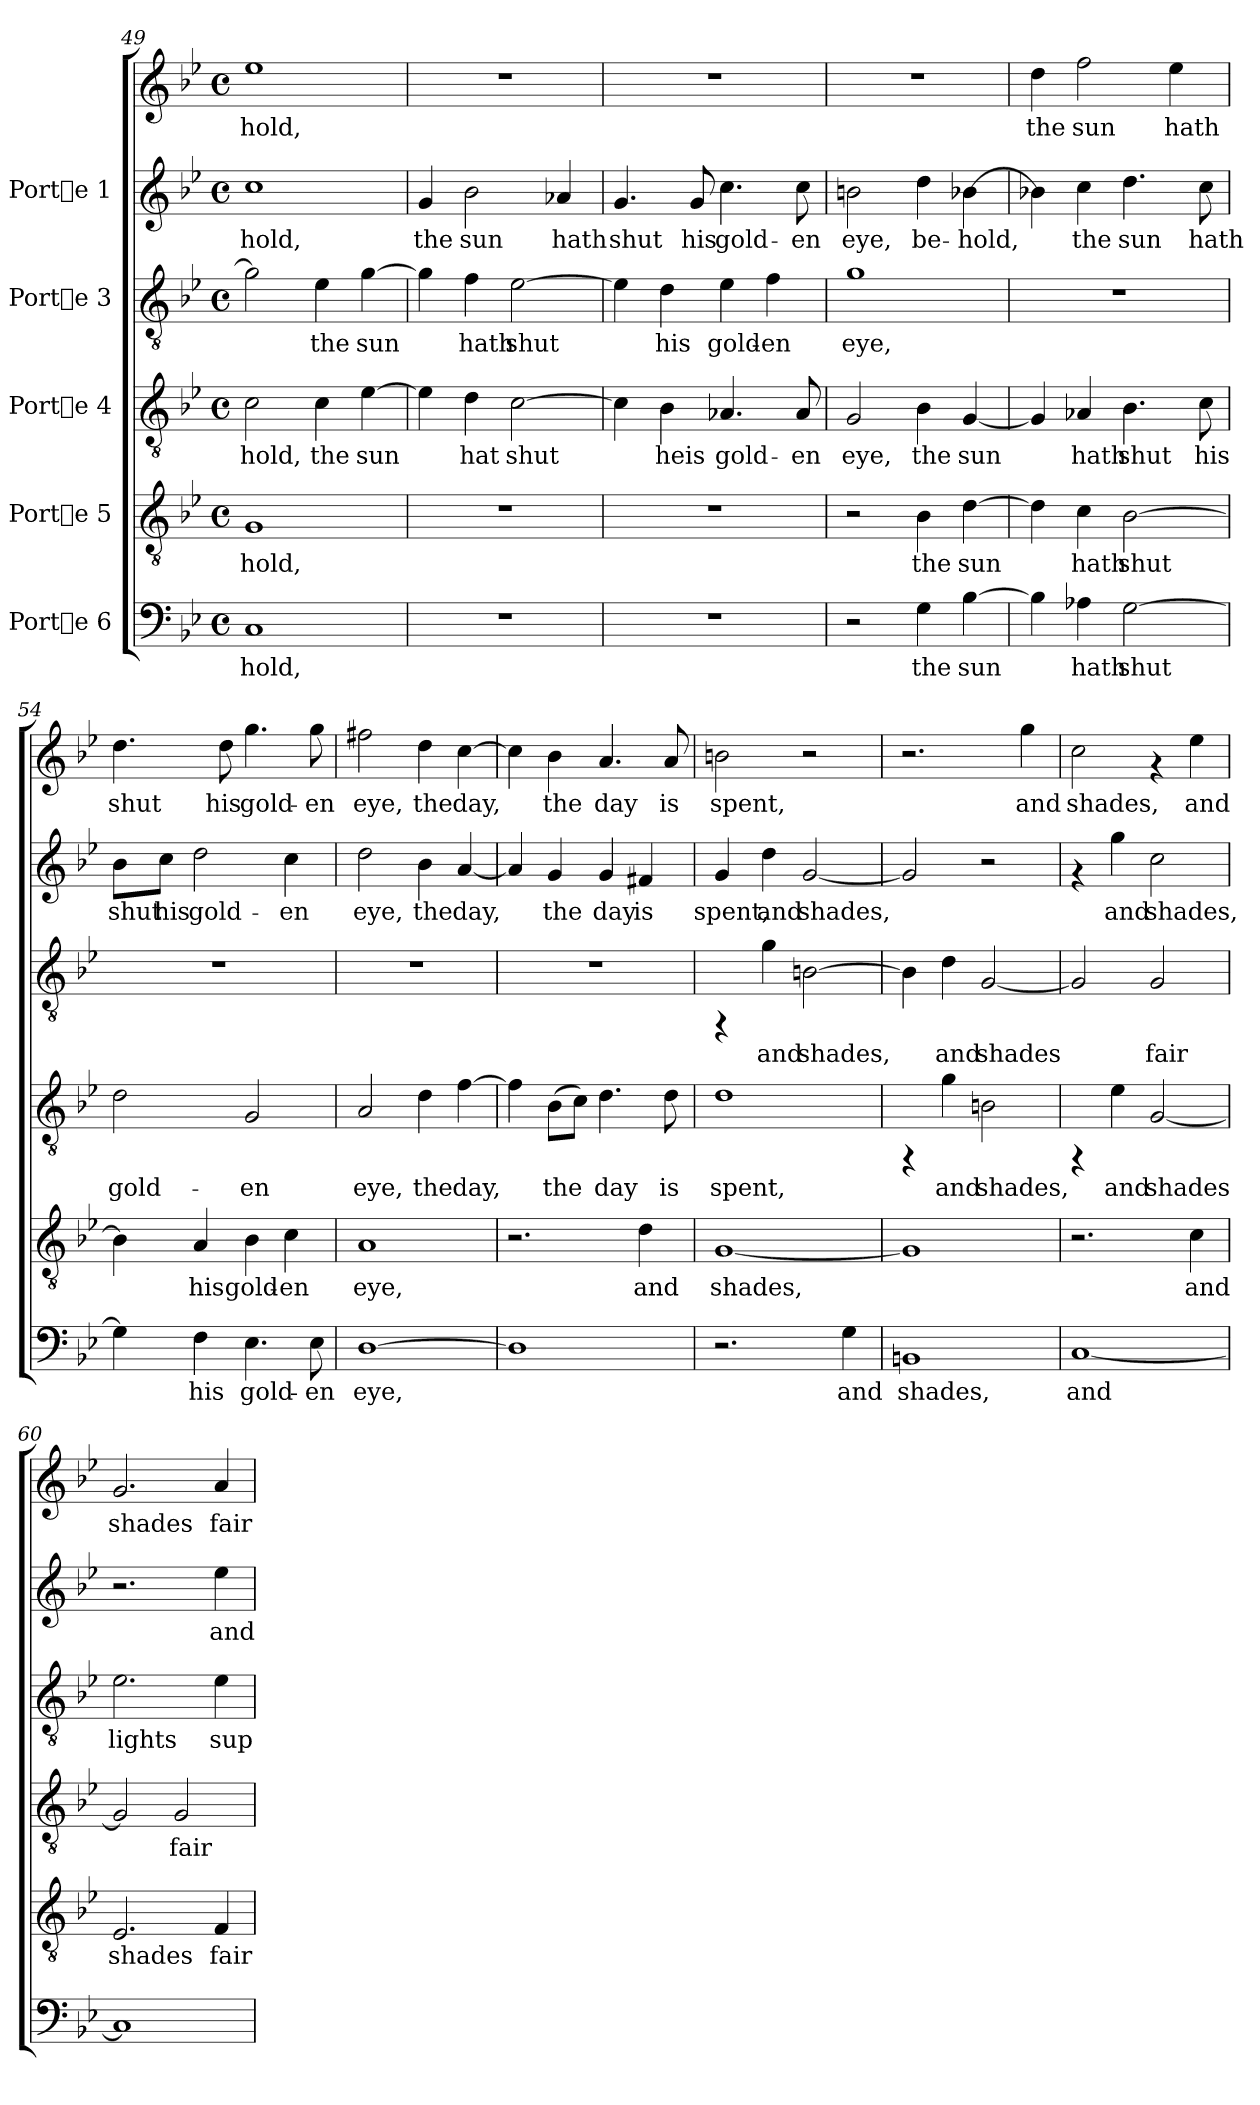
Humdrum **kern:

**kern	**text	**kern	**text	**kern	**text	**kern	**text	**kern	**text	**kern	**text
*part5	*part5	*part4	*part4	*part3	*part3	*part2	*part2	*part1	*part1	*part1	*part1
*staff6	*staff6	*staff5	*staff5	*staff4	*staff4	*staff3	*staff3	*staff2	*staff2	*staff1	*staff1
*I"Porte 6	*	*I"Porte 5	*	*I"Porte 4	*	*I"Porte 3	*	*I"Porte 1	*	*	*
*clefF4	*	*clefGv2	*	*clefGv2	*	*clefGv2	*	*clefG2	*	*clefG2	*
*k[b-e-]	*	*k[b-e-]	*	*k[b-e-]	*	*k[b-e-]	*	*k[b-e-]	*	*k[b-e-]	*
*B-:	*	*B-:	*	*B-:	*	*B-:	*	*B-:	*	*B-:	*
*M4/4	*	*M4/4	*	*M4/4	*	*M4/4	*	*M4/4	*	*M4/4	*
*met(c)	*	*met(c)	*	*met(c)	*	*met(c)	*	*met(c)	*	*met(c)	*
=49	=49	=49	=49	=49	=49	=49	=49	=49	=49	=49	=49
!	!LO:LY:b:cj	!	!LO:LY:b:cj	!	!LO:LY:b:cj	!	!LO:LY:b:cj	!	!LO:LY:b:cj	!	!LO:LY:b:cj
1C	-hold,	1G	-hold,	2c\	-hold,	2g\]	.	1cc	hold,	1ee-	-hold,
!	!	!	!	!	!LO:LY:b:cj	!	!LO:LY:b:cj	!	!	!	!
.	.	.	.	4c\	the	4e-\	the	.	.	.	.
!	!	!	!	!	!LO:LY:b:cj	!	!LO:LY:b:cj	!	!	!	!
.	.	.	.	[>4e-\	sun	[>4g\	sun	.	.	.	.
=50	=50	=50	=50	=50	=50	=50	=50	=50	=50	=50	=50
!	!	!	!	!	!LO:LY:b:cj	!	!LO:LY:b:cj	!	!LO:LY:b:cj	!	!
1r	.	1r	.	4e-\]	.	4g\]	.	4g/	the	1r	.
!	!	!	!	!	!LO:LY:b:cj	!	!LO:LY:b:cj	!	!LO:LY:b:cj	!	!
.	.	.	.	4d\	hat	4f\	hath	2b-\	sun	.	.
!	!	!	!	!	!LO:LY:b:cj	!	!LO:LY:b:cj	!	!	!	!
.	.	.	.	[>2c\	shut	[>2e-\	shut	.	.	.	.
!	!	!	!	!	!	!	!	!	!LO:LY:b:cj	!	!
.	.	.	.	.	.	.	.	4a-X/	hath	.	.
=51	=51	=51	=51	=51	=51	=51	=51	=51	=51	=51	=51
!	!	!	!	!	!LO:LY:b:cj	!	!LO:LY:b:cj	!	!LO:LY:b:cj	!	!
1r	.	1r	.	4c\]	.	4e-\]	.	4.g/	shut	1r	.
!	!	!	!	!	!LO:LY:b:cj	!	!LO:LY:b:cj	!	!	!	!
.	.	.	.	4B-\	heis	4d\	his	.	.	.	.
!	!	!	!	!	!	!	!	!	!LO:LY:b:cj	!	!
.	.	.	.	.	.	.	.	8g/	his	.	.
!	!	!	!	!	!LO:LY:b:cj	!	!LO:LY:b:cj	!	!LO:LY:b:cj	!	!
.	.	.	.	4.A-X/	gold-	4e-\	gold-	4.cc\	gold-	.	.
!	!	!	!	!	!	!	!LO:LY:b:cj	!	!	!	!
.	.	.	.	.	.	4f\	-en	.	.	.	.
!	!	!	!	!	!LO:LY:b:cj	!	!	!	!LO:LY:b:cj	!	!
.	.	.	.	8A-/	-en	.	.	8cc\	-en	.	.
=52	=52	=52	=52	=52	=52	=52	=52	=52	=52	=52	=52
!	!	!	!	!	!LO:LY:b:cj	!	!LO:LY:b:cj	!	!LO:LY:b:cj	!	!
2r	.	2r	.	2G/	eye,	1g	eye,	2bn\	eye,	1r	.
!	!LO:LY:b:cj	!	!LO:LY:b:cj	!	!LO:LY:b:cj	!	!	!	!LO:LY:b:cj	!	!
4G\	the	4B-\	the	4B-\	the	.	.	4dd\	be-	.	.
!	!LO:LY:b:cj	!	!LO:LY:b:cj	!	!LO:LY:b:cj	!	!	!	!LO:LY:b:cj	!	!
[>4B-\	sun	[>4d\	sun	[<4G/	sun	.	.	[>4b-X\	-hold,	.	.
!!LO:LB:g=z
=53	=53	=53	=53	=53	=53	=53	=53	=53	=53	=53	=53
!	!LO:LY:b:cj	!	!LO:LY:b:cj	!	!LO:LY:b:cj	!	!	!	!LO:LY:b:cj	!	!LO:LY:b:cj
4B-\]	.	4d\]	.	4G/]	.	1r	.	4b-X\]	.	4dd\	the
!	!LO:LY:b:cj	!	!LO:LY:b:cj	!	!LO:LY:b:cj	!	!	!	!LO:LY:b:cj	!	!LO:LY:b:cj
4A-X\	hath	4c\	hath	4A-X/	hath	.	.	4cc\	the	2ff\	sun
!	!LO:LY:b:cj	!	!LO:LY:b:cj	!	!LO:LY:b:cj	!	!	!	!LO:LY:b:cj	!	!
[>2G\	shut	[>2B-\	shut	4.B-\	shut	.	.	4.dd\	sun	.	.
!	!	!	!	!	!	!	!	!	!	!	!LO:LY:b:cj
.	.	.	.	.	.	.	.	.	.	4ee-\	hath
!	!	!	!	!	!LO:LY:b:cj	!	!	!	!LO:LY:b:cj	!	!
.	.	.	.	8c\	his	.	.	8cc\	hath	.	.
=54	=54	=54	=54	=54	=54	=54	=54	=54	=54	=54	=54
!	!LO:LY:b:cj	!	!LO:LY:b:cj	!	!LO:LY:b:cj	!	!	!	!LO:LY:b:cj	!	!LO:LY:b:cj
4G\]	.	4B-\]	.	2d\	gold-	1r	.	8b-\L	shut	4.dd\	shut
!	!	!	!	!	!	!	!	!	!LO:LY:b:cj	!	!
.	.	.	.	.	.	.	.	8cc\J	his	.	.
!	!LO:LY:b:cj	!	!LO:LY:b:cj	!	!	!	!	!	!LO:LY:b:cj	!	!
4F\	his	4A/	his	.	.	.	.	2dd\	gold-	.	.
!	!	!	!	!	!	!	!	!	!	!	!LO:LY:b:cj
.	.	.	.	.	.	.	.	.	.	8dd\	his
!	!LO:LY:b:cj	!	!LO:LY:b:cj	!	!LO:LY:b:cj	!	!	!	!	!	!LO:LY:b:cj
4.E-\	gold-	4B-\	gold-	2G/	-en	.	.	.	.	4.gg\	gold-
!	!	!	!LO:LY:b:cj	!	!	!	!	!	!LO:LY:b:cj	!	!
.	.	4c\	-en	.	.	.	.	4cc\	-en	.	.
!	!LO:LY:b:cj	!	!	!	!	!	!	!	!	!	!LO:LY:b:cj
8E-\	-en	.	.	.	.	.	.	.	.	8gg\	-en
=55	=55	=55	=55	=55	=55	=55	=55	=55	=55	=55	=55
!	!LO:LY:b:cj	!	!LO:LY:b:cj	!	!LO:LY:b:cj	!	!	!	!LO:LY:b:cj	!	!LO:LY:b:cj
[>1D	eye,	1A	eye,	2A/	eye,	1r	.	2dd\	eye,	2ff#X\	eye,
!	!	!	!	!	!LO:LY:b:cj	!	!	!	!LO:LY:b:cj	!	!LO:LY:b:cj
.	.	.	.	4d\	the	.	.	4b-\	the	4dd\	the
!	!	!	!	!	!LO:LY:b:cj	!	!	!	!LO:LY:b:cj	!	!LO:LY:b:cj
.	.	.	.	[>4f\	day,	.	.	[<4a/	day,	[>4cc\	day,
=56	=56	=56	=56	=56	=56	=56	=56	=56	=56	=56	=56
!	!	!	!	!	!LO:LY:b:cj	!	!	!	!LO:LY:b:cj	!	!LO:LY:b:cj
1D]	.	2.r	.	4f\]	.	1r	.	4a/]	.	4cc\]	.
!	!	!	!	!	!LO:LY:b:cj	!	!	!	!LO:LY:b:cj	!	!LO:LY:b:cj
.	.	.	.	(>8B-\L	the	.	.	4g/	the	4b-\	the
!	!	!	!	!	!LO:LY:b:cj	!	!	!	!	!	!
.	.	.	.	8c\J)	.	.	.	.	.	.	.
!	!	!	!	!	!LO:LY:b:cj	!	!	!	!LO:LY:b:cj	!	!LO:LY:b:cj
.	.	.	.	4.d\	day	.	.	4g/	day	4.a/	day
!	!	!	!LO:LY:b:cj	!	!	!	!	!	!LO:LY:b:cj	!	!
.	.	4d\	and	.	.	.	.	4f#X/	is	.	.
!	!	!	!	!	!LO:LY:b:cj	!	!	!	!	!	!LO:LY:b:cj
.	.	.	.	8d\	is	.	.	.	.	8a/	is
!!LO:PB:g=z
=57	=57	=57	=57	=57	=57	=57	=57	=57	=57	=57	=57
!	!	!	!LO:LY:b:cj	!	!LO:LY:b:cj	!	!	!	!LO:LY:b:cj	!	!LO:LY:b:cj
2.r	.	[<1G	shades,	1d	spent,	4rFF	.	4g/	spent,	2bn\	spent,
!	!	!	!	!	!	!	!LO:LY:b:cj	!	!LO:LY:b:cj	!	!
.	.	.	.	.	.	4g\	and	4dd\	and	.	.
!	!	!	!	!	!	!	!LO:LY:b:cj	!	!LO:LY:b:cj	!	!
.	.	.	.	.	.	[>2Bn\	shades,	[<2g/	shades,	2r	.
!	!LO:LY:b:cj	!	!	!	!	!	!	!	!	!	!
4G\	and	.	.	.	.	.	.	.	.	.	.
=58	=58	=58	=58	=58	=58	=58	=58	=58	=58	=58	=58
!	!LO:LY:b:cj	!	!	!	!	!	!LO:LY:b:cj	!	!	!	!
1BBn	shades,	1G]	.	4rFF	.	4Bn\]	.	2g/]	.	2.r	.
!	!	!	!	!	!LO:LY:b:cj	!	!LO:LY:b:cj	!	!	!	!
.	.	.	.	4g\	and	4d\	and	.	.	.	.
!	!	!	!	!	!LO:LY:b:cj	!	!LO:LY:b:cj	!	!	!	!
.	.	.	.	2Bn\	shades,	[<2G/	shades	2r	.	.	.
!	!	!	!	!	!	!	!	!	!	!	!LO:LY:b:cj
.	.	.	.	.	.	.	.	.	.	4gg\	and
=59	=59	=59	=59	=59	=59	=59	=59	=59	=59	=59	=59
!	!LO:LY:b:cj	!	!	!	!	!	!LO:LY:b:cj	!	!	!	!LO:LY:b:cj
[<1C	and	2.r	.	4rFF	.	2G/]	.	4rf	.	2cc\	shades,
!	!	!	!	!	!LO:LY:b:cj	!	!	!	!LO:LY:b:cj	!	!
.	.	.	.	4e-\	and	.	.	4gg\	and	.	.
!	!	!	!	!	!LO:LY:b:cj	!	!LO:LY:b:cj	!	!LO:LY:b:cj	!	!
.	.	.	.	[<2G/	shades	2G/	fair	2cc\	shades,	4rf	.
!	!	!	!LO:LY:b:cj	!	!	!	!	!	!	!	!LO:LY:b:cj
.	.	4c\	and	.	.	.	.	.	.	4ee-\	and
=60	=60	=60	=60	=60	=60	=60	=60	=60	=60	=60	=60
!	!	!	!LO:LY:b:cj	!	!LO:LY:b:cj	!	!LO:LY:b:cj	!	!	!	!LO:LY:b:cj
1C]	.	2.E-/	shades	2G/]	.	2.e-\	lights	2.r	.	2.g/	shades
!	!	!	!	!	!LO:LY:b:cj	!	!	!	!	!	!
.	.	.	.	2G/	fair	.	.	.	.	.	.
!	!	!	!LO:LY:b:cj	!	!	!	!LO:LY:b:cj	!	!LO:LY:b:cj	!	!LO:LY:b:cj
.	.	4F/	fair	.	.	4e-\	sup-	4ee-\	and	4a/	fair
=	=	=	=	=	=	=	=	=	=	=	=
*-	*-	*-	*-	*-	*-	*-	*-	*-	*-	*-	*-
